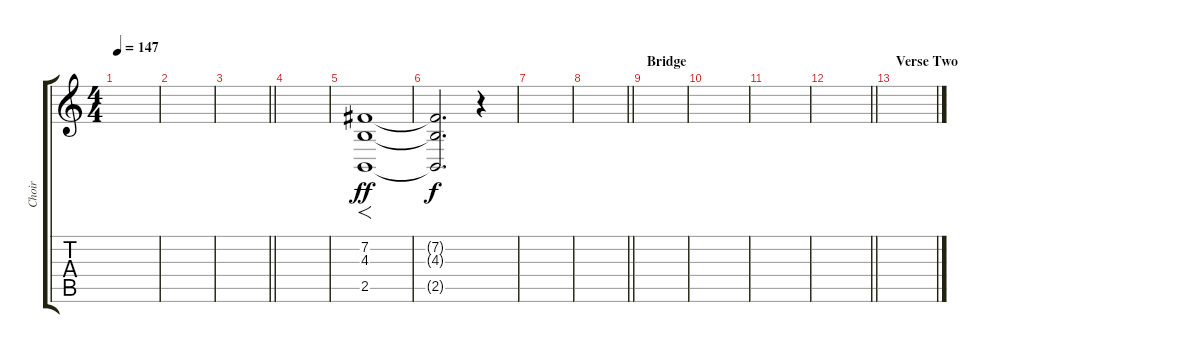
\track ("Choir" "Choir") {instrument choiraahs}
\staff {score tabs}
\tuning (E4 B3 G3 D3 A2 E2) {hide}
\ts (4 4)
\tempo 147
\clef g2
\ks c
|
|
\barLineRight lightlight
|
|
(7.2 4.3 2.5).1{f dy ff volume 16} |
(7.2{t} 4.3{t} 2.5{t}).2{d dy f} r.4 |
|
\barLineRight lightlight
|
\section ("" "Bridge")
|
|
|
\barLineRight lightlight
|
\section ("" "Verse Two")
